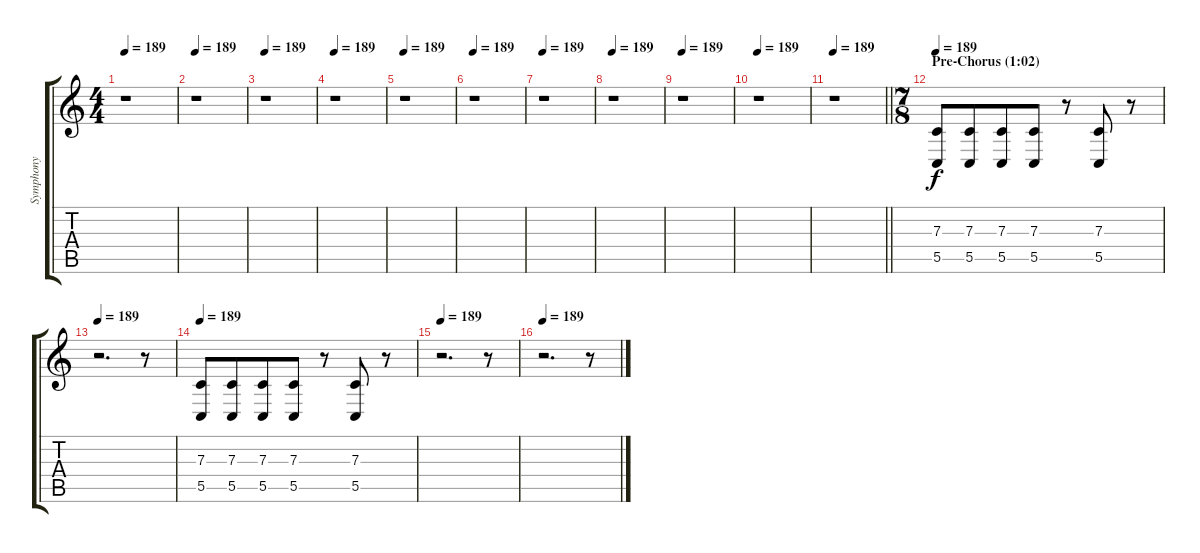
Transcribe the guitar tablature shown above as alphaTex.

\track ("Symphony" "Symphony") {instrument stringensemble1}
\staff {score tabs}
\tuning (D4 A3 F3 C3 G2 C2) {hide}
\ts (4 4)
\tempo 189
\clef g2
\ks c
r.1{dy f} |
\tempo 189
r.1 |
\tempo 189
r.1 |
\tempo 189
r.1 |
\tempo 189
r.1 |
\tempo 189
r.1 |
\tempo 189
r.1 |
\tempo 189
r.1 |
\tempo 189
r.1 |
\tempo 189
r.1 |
\tempo 189
\barLineRight lightlight
r.1 |
\ts (7 8)
\section ("" "Pre-Chorus (1:02)")
\tempo 189
(7.3 5.5).8{balance 0 instrument overdrivenguitar} (7.3 5.5).8 (7.3 5.5).8 (7.3 5.5).8 r.8 (7.3 5.5).8 r.8 |
\tempo 189
r.2{d} r.8 |
\tempo 189
(7.3 5.5).8{balance 0 instrument overdrivenguitar} (7.3 5.5).8 (7.3 5.5).8 (7.3 5.5).8 r.8 (7.3 5.5).8 r.8 |
\tempo 189
r.2{d} r.8 |
\tempo 189
r.2{d} r.8
